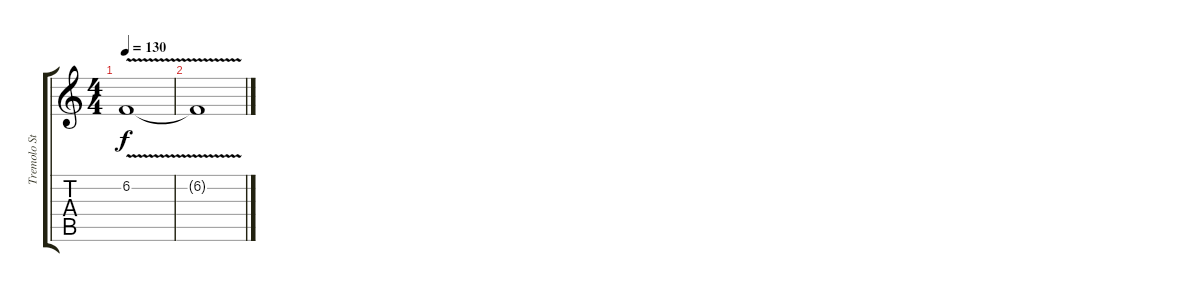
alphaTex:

\track ("Tremolo Strings" "Tremolo St") {instrument tremolostrings}
\staff {score tabs}
\tuning (E4 B3 G3 D3 A2 E2) {hide}
\ts (4 4)
\tempo 130
\clef g2
\ks c
6.2{v}.1{dy f} |
6.2{t}.1
